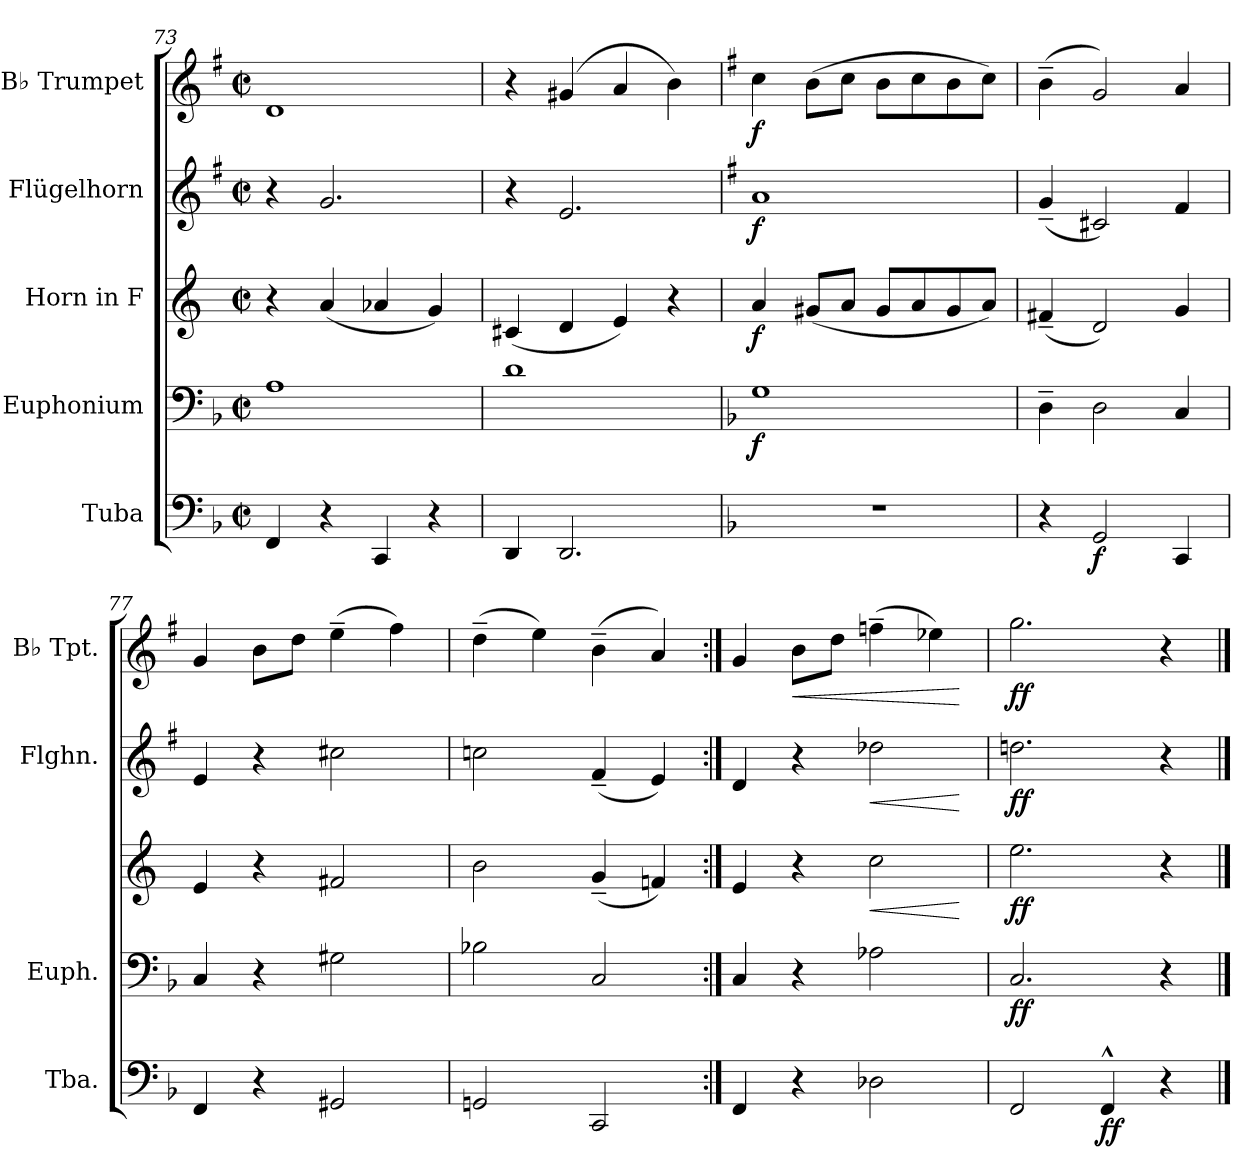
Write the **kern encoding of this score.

**kern	**dynam	**kern	**dynam	**kern	**dynam	**kern	**dynam	**kern	**dynam
*part5	*part5	*part4	*part4	*part3	*part3	*part2	*part2	*part1	*part1
*staff5	*staff5	*staff4	*staff4	*staff3	*staff3	*staff2	*staff2	*staff1	*staff1
*I"Tuba	*	*I"Euphonium	*	*I"Horn in F	*	*I"Flügelhorn	*	*I"B♭ Trumpet	*
*I'Tba.	*	*I'Euph.	*	*	*	*I'Flghn.	*	*I'B♭ Tpt.	*
*clefF4	*	*clefF4	*	*clefG2	*	*clefG2	*	*clefG2	*
*	*	*	*	*ITrd4c7	*	*ITrd1c2	*	*ITrd1c2	*
*k[b-]	*	*k[b-]	*	*k[b-]	*	*k[b-]	*	*k[b-]	*
*M2/2	*	*M2/2	*	*M2/2	*	*M2/2	*	*M2/2	*
*met(c|)	*	*met(c|)	*	*met(c|)	*	*met(c|)	*	*met(c|)	*
=73	=73	=73	=73	=73	=73	=73	=73	=73	=73
4FF/	.	1A	.	4r	.	4r	.	1c	.
4r	.	.	.	(<4d/	.	2.f/	.	.	.
4CC/	.	.	.	4d-X/	.	.	.	.	.
4r	.	.	.	4c/)	.	.	.	.	.
=74	=74	=74	=74	=74	=74	=74	=74	=74	=74
4DD/	.	1d	.	(<4F#X/	.	4r	.	4r	.
2.DD/	.	.	.	4G/	.	2.d/	.	(>4f#X/	.
.	.	.	.	4A/)	.	.	.	4g/	.
.	.	.	.	4r	.	.	.	4a\)	.
=75	=75	=75	=75	=75	=75	=75	=75	=75	=75
*k[b-]	*	*k[b-]	*	*k[b-]	*	*k[b-]	*	*k[b-]	*
!	!	!	!LO:DY:b	!	!LO:DY:b	!	!LO:DY:b	!	!LO:DY:b
1r	.	1G	f	4d/	f	1g	f	4b-\	f
.	.	.	.	(<8c#X/L	.	.	.	(>8a\L	.
.	.	.	.	8d/J	.	.	.	8b-\J	.
.	.	.	.	8c#/L	.	.	.	8a\L	.
.	.	.	.	8d/	.	.	.	8b-\	.
.	.	.	.	8c#/	.	.	.	8a\	.
.	.	.	.	8d/J)	.	.	.	8b-\J)	.
!!LO:LB:g=z
=76	=76	=76	=76	=76	=76	=76	=76	=76	=76
4r	.	4D~\	.	(<4Bn~/	.	(<4f~/	.	(>4a~\	.
!	!LO:DY:b	!	!	!	!	!	!	!	!
2GG/	f	2D\	.	2G/)	.	2Bn/)	.	2f/)	.
4CC/	.	4C/	.	4c/	.	4e/	.	4g/	.
=77	=77	=77	=77	=77	=77	=77	=77	=77	=77
4FF/	.	4C/	.	4A/	.	4d/	.	4f/	.
4r	.	4r	.	4r	.	4r	.	8a\L	.
.	.	.	.	.	.	.	.	8cc\J	.
2GG#X/	.	2G#X\	.	2Bn/	.	2bn\	.	(>4dd~\	.
.	.	.	.	.	.	.	.	4ee\)	.
=78	=78	=78	=78	=78	=78	=78	=78	=78	=78
2GGn/	.	2B-X\	.	2e\	.	2b-X\	.	(>4cc~\	.
.	.	.	.	.	.	.	.	4dd\)	.
2CC/	.	2C/	.	(<4c~/	.	(<4e~/	.	(>4a~\	.
.	.	.	.	4B-X/)	.	4d/)	.	4g/)	.
=79:|!	=79:|!	=79:|!	=79:|!	=79:|!	=79:|!	=79:|!	=79:|!	=79:|!	=79:|!
4FF/	.	4C/	.	4A/	.	4c/	.	4f/	.
!	!	!	!	!	!	!	!	!	!LO:HP:b
4r	.	4r	.	4r	.	4r	.	8a\L	<
.	.	.	.	.	.	.	.	8cc\J	.
!	!	!	!	!	!LO:HP:b	!	!LO:HP:b	!	!
2D-X\	.	2A-X\	.	2f\	<	2cc-X\	<	(>4ee-X~\	.
.	.	.	.	.	.	.	.	4dd-X\)	.
.	.	.	.	.	[	.	[	.	[
=80	=80	=80	=80	=80	=80	=80	=80	=80	=80
!	!	!	!LO:DY:b	!	!LO:DY:b	!	!LO:DY:b	!	!LO:DY:b
2FF/	.	2.C/	ff	2.a\	ff	2.ccn\	ff	2.ff\	ff
!	!LO:DY:b	!	!	!	!	!	!	!	!
4FF^^/	ff	.	.	.	.	.	.	.	.
4r	.	4r	.	4r	.	4r	.	4r	.
==	==	==	==	==	==	==	==	==	==
*-	*-	*-	*-	*-	*-	*-	*-	*-	*-
